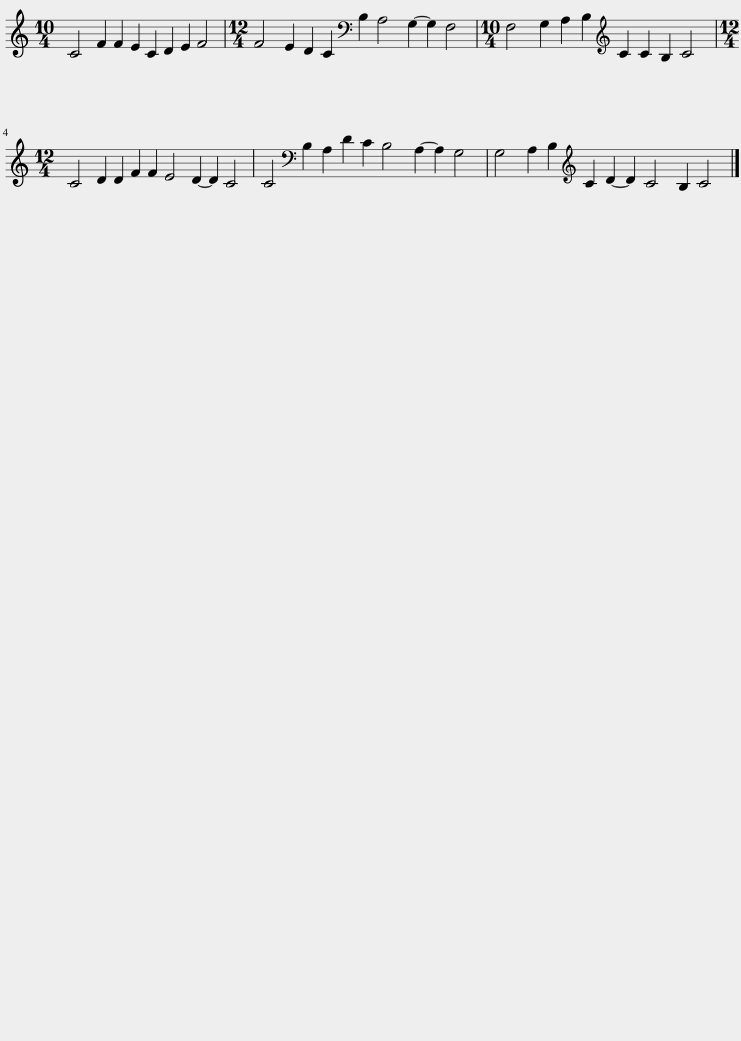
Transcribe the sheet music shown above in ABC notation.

X:1
L:1/8
M:10/4
I:linebreak $
K:C
V:1 treble
V:1
 C4 F2 F2 E2 C2 D2 E2 F4 |[M:12/4] F4 E2 D2 C2[K:bass] B,2 A,4 G,2- G,2 F,4 |[M:10/4] F,4 G,2 A,2 B,2[K:treble] C2 C2 B,2 C4 |$[M:12/4] C4 D2 D2 F2 F2 E4 D2- D2 C4 | C4[K:bass] B,2 A,2 D2 C2 B,4 A,2- A,2 G,4 | %5
 G,4 A,2 B,2[K:treble] C2 D2- D2 C4 B,2 C4 |] %6
